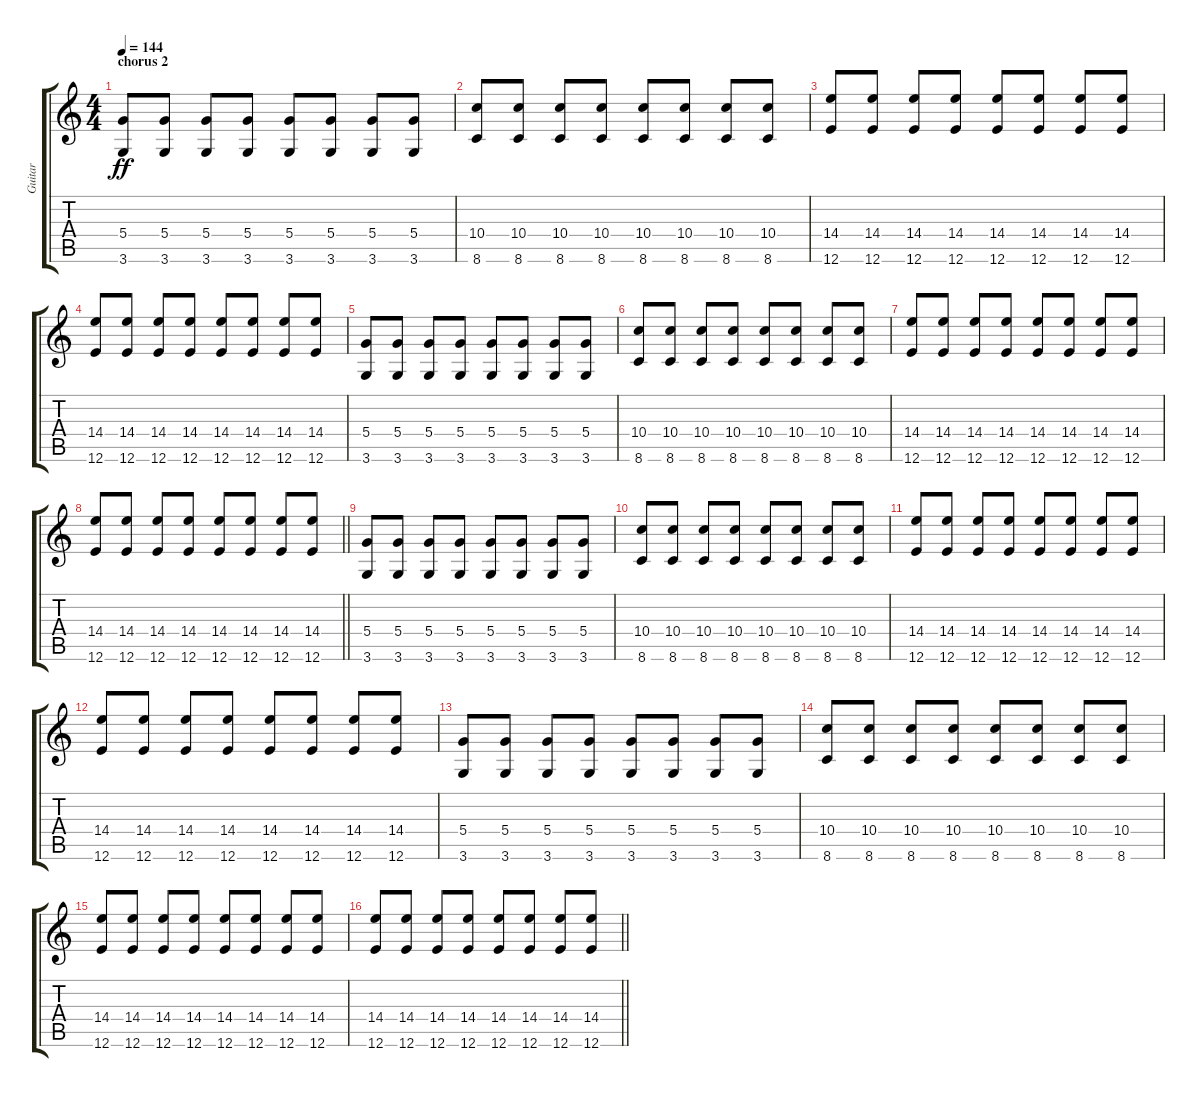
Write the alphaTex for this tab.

\track ("Guitar" "Guitar") {instrument electricguitarmuted}
\staff {score tabs}
\tuning (E4 B3 G3 D3 A2 E2) {hide}
\ts (4 4)
\section ("" "chorus 2")
\tempo 144
\clef g2
\ks c
(5.4 3.6).8{dy ff} (5.4 3.6).8 (5.4 3.6).8 (5.4 3.6).8 (5.4 3.6).8 (5.4 3.6).8 (5.4 3.6).8 (5.4 3.6).8 |
(10.4 8.6).8 (10.4 8.6).8 (10.4 8.6).8 (10.4 8.6).8 (10.4 8.6).8 (10.4 8.6).8 (10.4 8.6).8 (10.4 8.6).8 |
(14.4 12.6).8 (14.4 12.6).8 (14.4 12.6).8 (14.4 12.6).8 (14.4 12.6).8 (14.4 12.6).8 (14.4 12.6).8 (14.4 12.6).8 |
(14.4 12.6).8 (14.4 12.6).8 (14.4 12.6).8 (14.4 12.6).8 (14.4 12.6).8 (14.4 12.6).8 (14.4 12.6).8 (14.4 12.6).8 |
(5.4 3.6).8 (5.4 3.6).8 (5.4 3.6).8 (5.4 3.6).8 (5.4 3.6).8 (5.4 3.6).8 (5.4 3.6).8 (5.4 3.6).8 |
(10.4 8.6).8 (10.4 8.6).8 (10.4 8.6).8 (10.4 8.6).8 (10.4 8.6).8 (10.4 8.6).8 (10.4 8.6).8 (10.4 8.6).8 |
(14.4 12.6).8 (14.4 12.6).8 (14.4 12.6).8 (14.4 12.6).8 (14.4 12.6).8 (14.4 12.6).8 (14.4 12.6).8 (14.4 12.6).8 |
\barLineRight lightlight
(14.4 12.6).8 (14.4 12.6).8 (14.4 12.6).8 (14.4 12.6).8 (14.4 12.6).8 (14.4 12.6).8 (14.4 12.6).8 (14.4 12.6).8 |
(5.4 3.6).8 (5.4 3.6).8 (5.4 3.6).8 (5.4 3.6).8 (5.4 3.6).8 (5.4 3.6).8 (5.4 3.6).8 (5.4 3.6).8 |
(10.4 8.6).8 (10.4 8.6).8 (10.4 8.6).8 (10.4 8.6).8 (10.4 8.6).8 (10.4 8.6).8 (10.4 8.6).8 (10.4 8.6).8 |
(14.4 12.6).8 (14.4 12.6).8 (14.4 12.6).8 (14.4 12.6).8 (14.4 12.6).8 (14.4 12.6).8 (14.4 12.6).8 (14.4 12.6).8 |
(14.4 12.6).8 (14.4 12.6).8 (14.4 12.6).8 (14.4 12.6).8 (14.4 12.6).8 (14.4 12.6).8 (14.4 12.6).8 (14.4 12.6).8 |
(5.4 3.6).8 (5.4 3.6).8 (5.4 3.6).8 (5.4 3.6).8 (5.4 3.6).8 (5.4 3.6).8 (5.4 3.6).8 (5.4 3.6).8 |
(10.4 8.6).8 (10.4 8.6).8 (10.4 8.6).8 (10.4 8.6).8 (10.4 8.6).8 (10.4 8.6).8 (10.4 8.6).8 (10.4 8.6).8 |
(14.4 12.6).8 (14.4 12.6).8 (14.4 12.6).8 (14.4 12.6).8 (14.4 12.6).8 (14.4 12.6).8 (14.4 12.6).8 (14.4 12.6).8 |
\barLineRight lightlight
(14.4 12.6).8 (14.4 12.6).8 (14.4 12.6).8 (14.4 12.6).8 (14.4 12.6).8 (14.4 12.6).8 (14.4 12.6).8 (14.4 12.6).8
